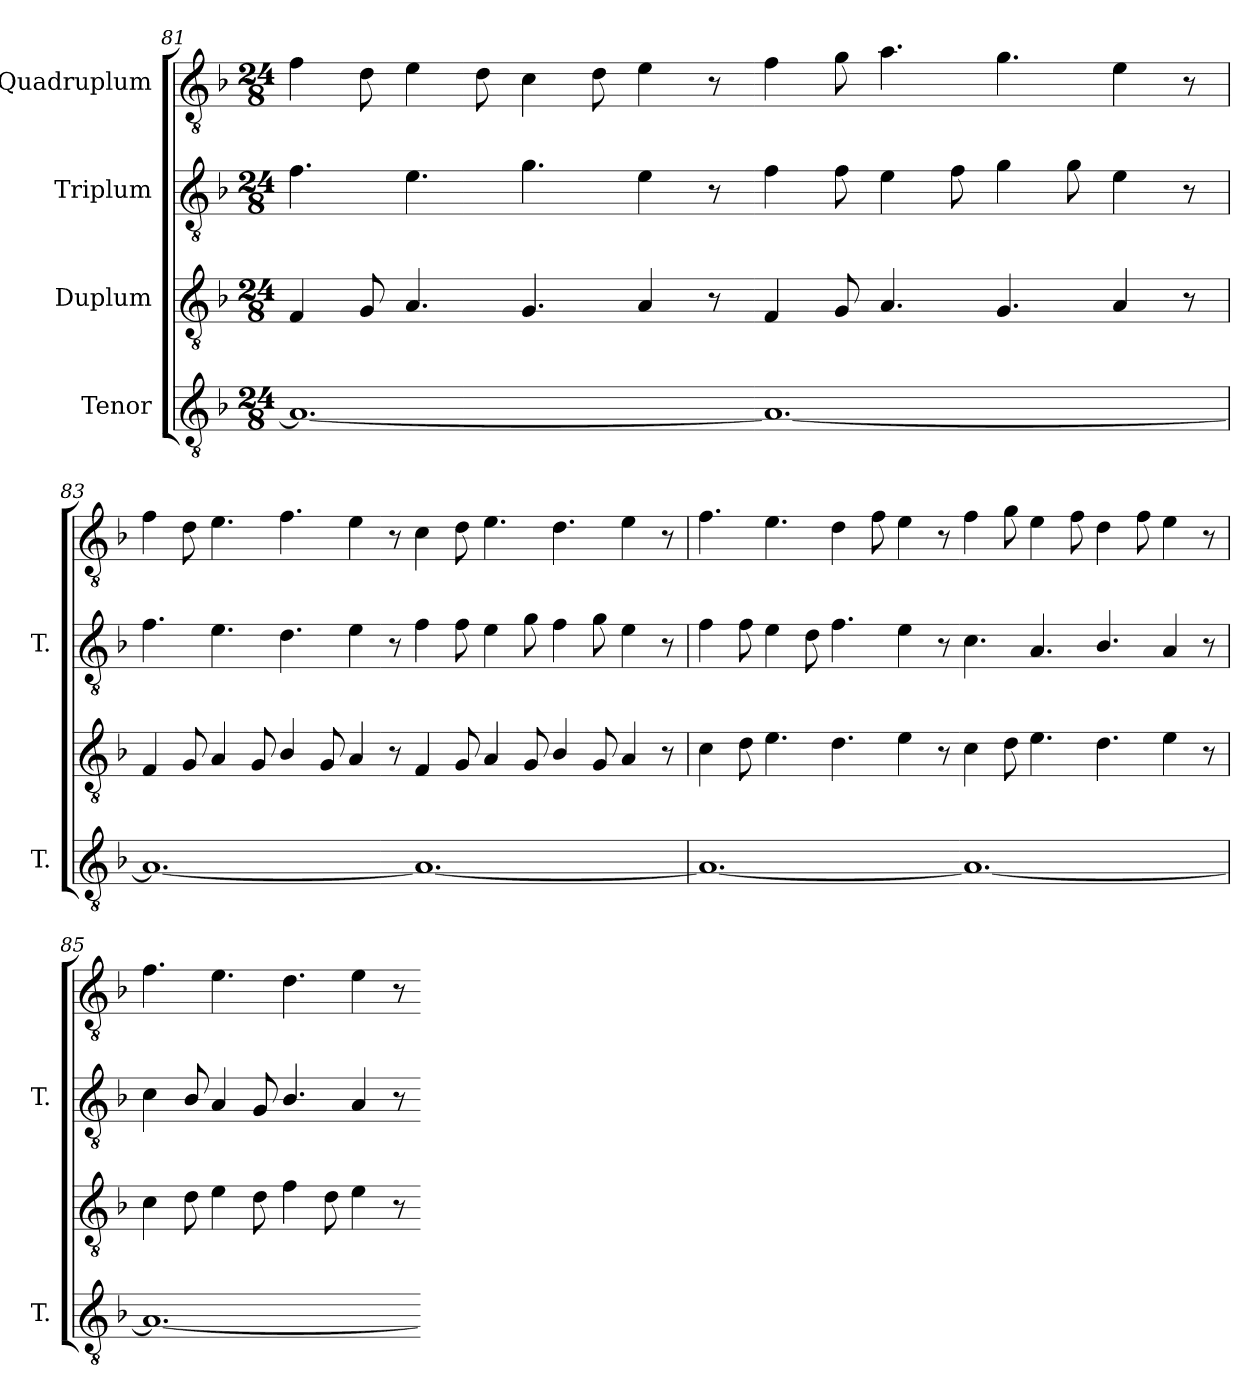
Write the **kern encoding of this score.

**kern	**kern	**kern	**kern
*part4	*part3	*part2	*part1
*staff4	*staff3	*staff2	*staff1
*I"Tenor	*I"Duplum	*I"Triplum	*I"Quadruplum
*I'T.	*	*I'T.	*
*clefGv2	*clefGv2	*clefGv2	*clefGv2
*ITrd7c12	*ITrd7c12	*ITrd7c12	*ITrd7c12
*k[b-]	*k[b-]	*k[b-]	*k[b-]
*F:	*F:	*F:	*F:
*M24/8	*M24/8	*M24/8	*M24/8
=81	=81	=81	=81
1.AAi_	4FFi/	4.Fi\	4Fi\
.	8GGi/	.	8Di\
.	4.AAi/	4.Ei\	4Ei\
.	.	.	8Di\
.	4.GGi/	4.Gi\	4Ci\
.	.	.	8Di\
.	4AAi/	4Ei\	4Ei\
.	8r	8r	8r
!!LO:PB:g=z
=82-	=82-	=82-	=82-
1.AAi_	4FFi/	4Fi\	4Fi\
.	8GGi/	8Fi\	8Gi\
.	4.AAi/	4Ei\	4.Ai\
.	.	8Fi\	.
.	4.GGi/	4Gi\	4.Gi\
.	.	8Gi\	.
.	4AAi/	4Ei\	4Ei\
.	8r	8r	8r
=83	=83	=83	=83
1.AAi_	4FFi/	4.Fi\	4Fi\
.	8GGi/	.	8Di\
.	4AAi/	4.Ei\	4.Ei\
.	8GGi/	.	.
.	4BB-i/	4.Di\	4.Fi\
.	8GGi/	.	.
.	4AAi/	4Ei\	4Ei\
.	8r	8r	8r
1.AAi_	4FFi/	4Fi\	4Ci\
.	8GGi/	8Fi\	8Di\
.	4AAi/	4Ei\	4.Ei\
.	8GGi/	8Gi\	.
.	4BB-i/	4Fi\	4.Di\
.	8GGi/	8Gi\	.
.	4AAi/	4Ei\	4Ei\
.	8r	8r	8r
!!LO:LB:g=z
=84	=84	=84	=84
1.AAi_	4Ci\	4Fi\	4.Fi\
.	8Di\	8Fi\	.
.	4.Ei\	4Ei\	4.Ei\
.	.	8Di\	.
.	4.Di\	4.Fi\	4Di\
.	.	.	8Fi\
.	4Ei\	4Ei\	4Ei\
.	8r	8r	8r
1.AAi_	4Ci\	4.Ci\	4Fi\
.	8Di\	.	8Gi\
.	4.Ei\	4.AAi/	4Ei\
.	.	.	8Fi\
.	4.Di\	4.BB-i/	4Di\
.	.	.	8Fi\
.	4Ei\	4AAi/	4Ei\
.	8r	8r	8r
=85	=85	=85	=85
1.AAi_	4Ci\	4Ci\	4.Fi\
.	8Di\	8BB-i/	.
.	4Ei\	4AAi/	4.Ei\
.	8Di\	8GGi/	.
.	4Fi\	4.BB-i/	4.Di\
.	8Di\	.	.
.	4Ei\	4AAi/	4Ei\
.	8r	8r	8r
=-	=-	=-	=-
*-	*-	*-	*-
